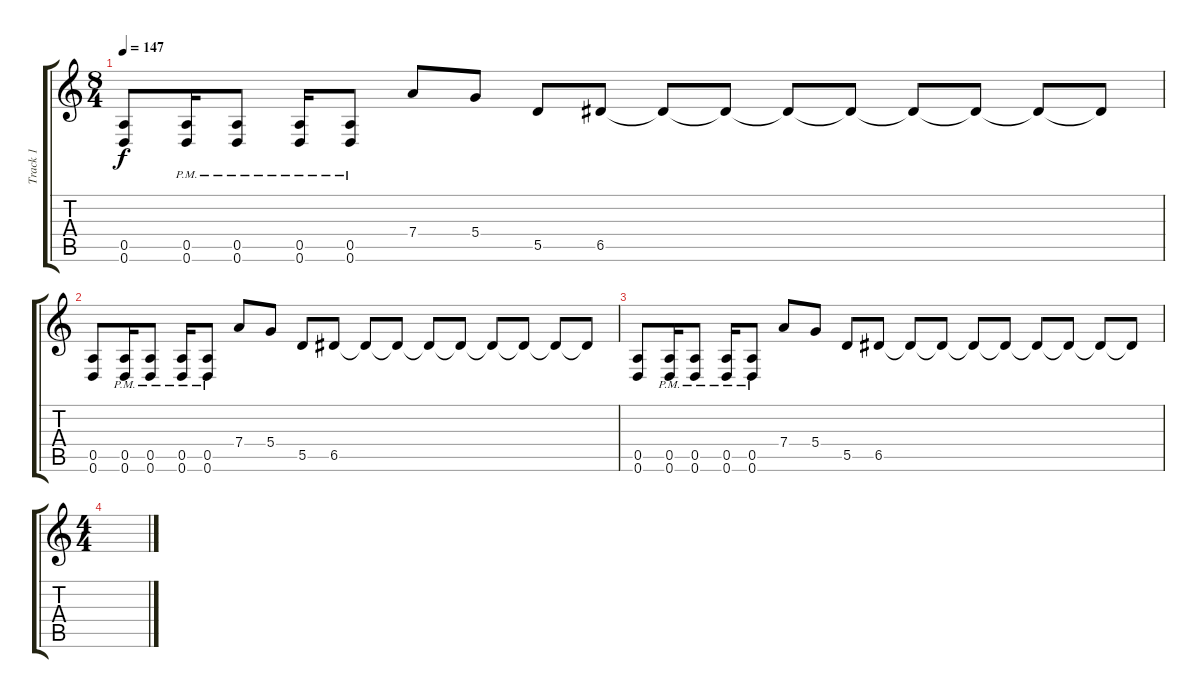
\track ("Track 1" "Track 1") {instrument overdrivenguitar}
\staff {score tabs}
\tuning (E4 B3 G3 D3 A2 D2) {hide}
\ts (8 4)
\tempo 147
\clef g2
\ks c
(0.5 0.6).8{dy f} (0.5{pm} 0.6{pm}).16 (0.5{pm} 0.6{pm}).8 (0.5{pm} 0.6{pm}).16 (0.5{pm} 0.6{pm}).8 7.4.8 5.4.8 5.5.8 6.5.8 6.5{t}.8 6.5{t}.8 6.5{t}.8 6.5{t}.8 6.5{t}.8 6.5{t}.8 6.5{t}.8 6.5{t}.8 |
(0.5 0.6).8 (0.5{pm} 0.6{pm}).16 (0.5{pm} 0.6{pm}).8 (0.5{pm} 0.6{pm}).16 (0.5{pm} 0.6{pm}).8 7.4.8 5.4.8 5.5.8 6.5.8 6.5{t}.8 6.5{t}.8 6.5{t}.8 6.5{t}.8 6.5{t}.8 6.5{t}.8 6.5{t}.8 6.5{t}.8 |
(0.5 0.6).8 (0.5{pm} 0.6{pm}).16 (0.5{pm} 0.6{pm}).8 (0.5{pm} 0.6{pm}).16 (0.5{pm} 0.6{pm}).8 7.4.8 5.4.8 5.5.8 6.5.8 6.5{t}.8 6.5{t}.8 6.5{t}.8 6.5{t}.8 6.5{t}.8 6.5{t}.8 6.5{t}.8 6.5{t}.8 |
\ts (4 4)
